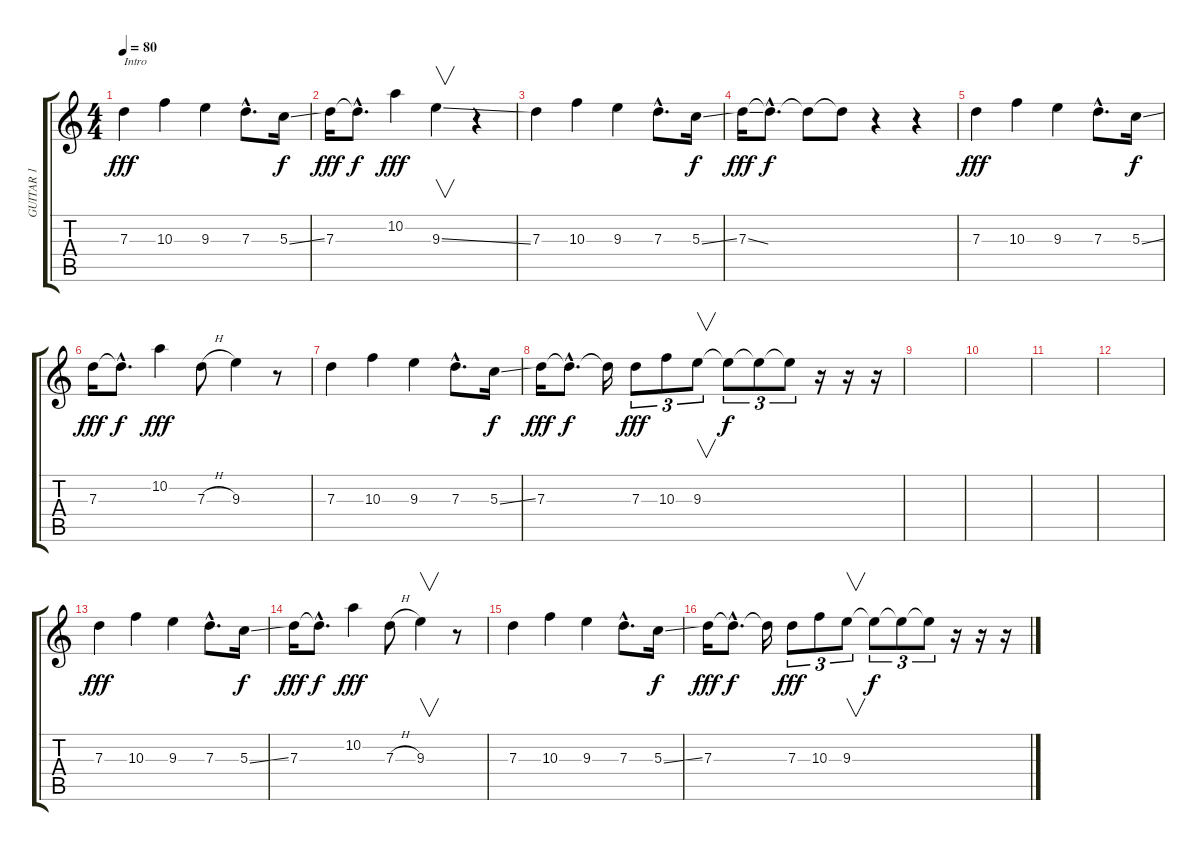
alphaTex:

\track ("GUITAR 1" "GUITAR 1") {instrument overdrivenguitar}
\staff {score tabs}
\tuning (E4 B3 G3 D3 A2 E2) {hide}
\ts (4 4)
\tempo 80
\clef g2
\ks c
7.3.4{txt "Intro" dy fff instrument overdrivenguitar} 10.3.4 9.3.4 7.3{hac}.8{d} 5.3{ss}.16{dy f} |
7.3.16{dy fff} 7.3{hac t}.8{d dy f} 10.2.4{dy fff} 9.3{ss}.4{v} r.4 |
7.3.4 10.3.4 9.3.4 7.3{hac}.8{d} 5.3{ss}.16{dy f} |
7.3{ss}.16{dy fff} 7.3{hac t}.8{d dy f} 7.3{t}.8 7.3{t}.8 r.4 r.4 |
7.3.4{dy fff} 10.3.4 9.3.4 7.3{hac}.8{d} 5.3{ss}.16{dy f} |
7.3.16{dy fff} 7.3{hac t}.8{d dy f} 10.2.4{dy fff} 7.3{h}.8 9.3.4 r.8 |
7.3.4 10.3.4 9.3.4 7.3{hac}.8{d} 5.3{ss}.16{dy f} |
7.3.16{dy fff} 7.3{hac t}.8{d dy f} 7.3{t}.16 7.3.8{tu (3 2) dy fff} 10.3.8{tu (3 2)} 9.3.8{v tu (3 2)} 9.3{t}.8{tu (3 2) dy f} 9.3{t}.8{tu (3 2)} 9.3{t}.8{tu (3 2)} r.16 r.16 r.16 |
|
|
|
|
7.3.4{dy fff} 10.3.4 9.3.4 7.3{hac}.8{d} 5.3{ss}.16{dy f} |
7.3.16{dy fff} 7.3{hac t}.8{d dy f} 10.2.4{dy fff} 7.3{h}.8 9.3.4{v} r.8 |
7.3.4 10.3.4 9.3.4 7.3{hac}.8{d} 5.3{ss}.16{dy f} |
7.3.16{dy fff} 7.3{hac t}.8{d dy f} 7.3{t}.16 7.3.8{tu (3 2) dy fff} 10.3.8{tu (3 2)} 9.3.8{v tu (3 2)} 9.3{t}.8{tu (3 2) dy f} 9.3{t}.8{tu (3 2)} 9.3{t}.8{tu (3 2)} r.16 r.16 r.16
